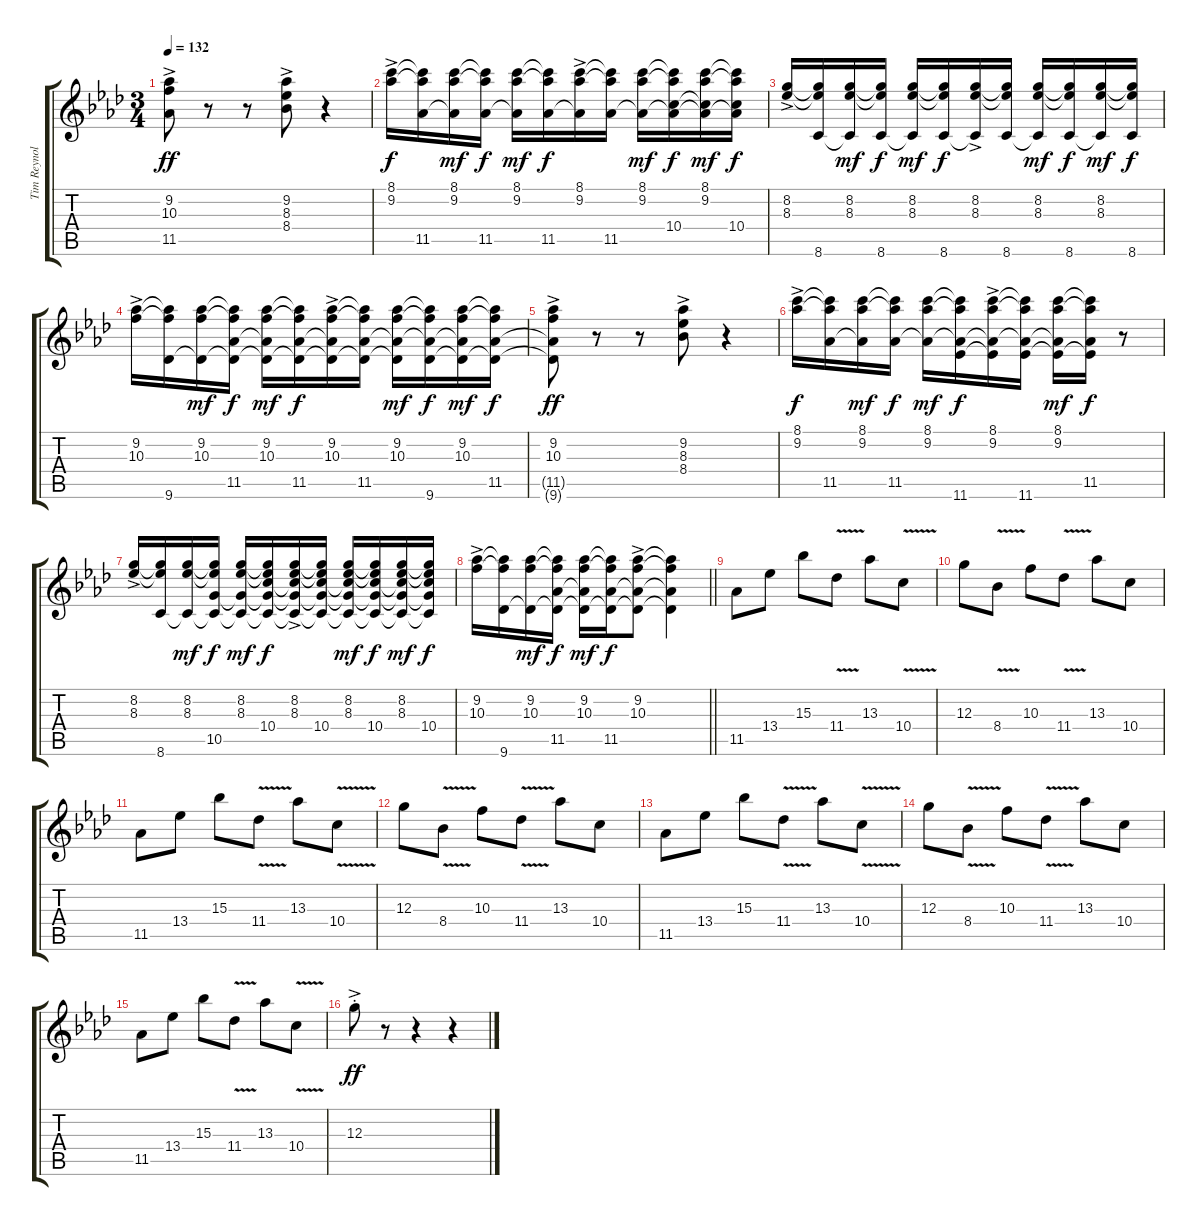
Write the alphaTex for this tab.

\track ("Tim Reynolds" "Tim Reynol") {instrument acousticguitarsteel}
\staff {score tabs}
\tuning (E4 B3 G3 D3 A2 E2) {hide}
\ts (3 4)
\tempo 132
\clef g2
\ks ab
(9.2{ac} 10.3{ac} 11.5{t}).8{dy ff} r.8 r.8 (9.2{ac} 8.3{ac} 8.4{ac}).8 r.4 |
(8.1{ac} 9.2{ac}).16{dy f} (8.1{t} 9.2{t} 11.5).16 (8.1 9.2 11.5{t}).16{dy mf} (8.1{t} 9.2{t} 11.5).16{dy f} (8.1 9.2 11.5{t}).16{dy mf} (8.1{t} 9.2{t} 11.5).16{dy f} (8.1{ac} 9.2{ac} 11.5{t}).16 (8.1{t} 9.2{t} 11.5).16 (8.1 9.2 11.5{t}).16{dy mf} (8.1{t} 9.2{t} 10.4 11.5{t}).16{dy f} (8.1 9.2 10.4{t} 11.5{t}).16{dy mf} (8.1{t} 9.2{t} 10.4 11.5{t}).16{dy f} |
(8.2{ac} 8.3{ac}).16 (8.2{t} 8.3{t} 8.6).16 (8.2 8.3 8.6{t}).16{dy mf} (8.2{t} 8.3{t} 8.6).16{dy f} (8.2 8.3 8.6{t}).16{dy mf} (8.2{t} 8.3{t} 8.6).16{dy f} (8.2{ac} 8.3{ac} 8.6{t}).16 (8.2{t} 8.3{t} 8.6).16 (8.2 8.3 8.6{t}).16{dy mf} (8.2{t} 8.3{t} 8.6).16{dy f} (8.2 8.3 8.6{t}).16{dy mf} (8.2{t} 8.3{t} 8.6).16{dy f} |
(9.2{ac} 10.3{ac}).16 (9.2{t} 10.3{t} 9.6).16 (9.2 10.3 9.6{t}).16{dy mf} (9.2{t} 10.3{t} 11.5 9.6{t}).16{dy f} (9.2 10.3 11.5{t} 9.6{t}).16{dy mf} (9.2{t} 10.3{t} 11.5 9.6{t}).16{dy f} (9.2{ac} 10.3{ac} 11.5{t} 9.6{t}).16 (9.2{t} 10.3{t} 11.5 9.6{t}).16 (9.2 10.3 11.5{t} 9.6{t}).16{dy mf} (9.2{t} 10.3{t} 11.5{t} 9.6).16{dy f} (9.2 10.3 11.5{t} 9.6{t}).16{dy mf} (9.2{t} 10.3{t} 11.5 9.6{t}).16{dy f} |
(9.2{ac} 10.3{ac} 11.5{t} 9.6{t}).8{dy ff} r.8 r.8 (9.2{ac} 8.3{ac} 8.4{ac}).8 r.4 |
(8.1{ac} 9.2{ac}).16{dy f} (8.1{t} 9.2{t} 11.5).16 (8.1 9.2 11.5{t}).16{dy mf} (8.1{t} 9.2{t} 11.5).16{dy f} (8.1 9.2 11.5{t}).16{dy mf} (8.1{t} 9.2{t} 11.5{t} 11.6).16{dy f} (8.1{ac} 9.2{ac} 11.5{t} 11.6{t}).16 (8.1{t} 9.2{t} 11.5{t} 11.6).16 (8.1 9.2 11.5{t} 11.6{t}).16{dy mf} (8.1{t} 9.2{t} 11.5 11.6{t}).16{dy f} r.8 |
(8.2{ac} 8.3{ac}).16 (8.2{t} 8.3{t} 8.6).16 (8.2 8.3 8.6{t}).16{dy mf} (8.2{t} 8.3{t} 10.5 8.6{t}).16{dy f} (8.2 8.3 10.5{t} 8.6{t}).16{dy mf} (8.2{t} 8.3{t} 10.4 10.5{t} 8.6{t}).16{dy f} (8.2{ac} 8.3{ac} 10.4{t} 10.5{t} 8.6{t}).16 (8.2{t} 8.3{t} 10.4 10.5{t} 8.6{t}).16 (8.2 8.3 10.4{t} 10.5{t} 8.6{t}).16{dy mf} (8.2{t} 8.3{t} 10.4 10.5{t} 8.6{t}).16{dy f} (8.2 8.3 10.4{t} 10.5{t} 8.6{t}).16{dy mf} (8.2{t} 8.3{t} 10.4 10.5{t} 8.6{t}).16{dy f} |
\barLineRight lightlight
(9.2{ac} 10.3{ac}).16 (9.2{t} 10.3{t} 9.6).16 (9.2 10.3 9.6{t}).16{dy mf} (9.2{t} 10.3{t} 11.5 9.6{t}).16{dy f} (9.2 10.3 11.5{t} 9.6{t}).16{dy mf} (9.2{t} 10.3{t} 11.5 9.6{t}).16{dy f} (9.2{ac} 10.3{ac} 11.5{t} 9.6{t}).8 (9.2{t} 10.3{t} 11.5{t} 9.6{t}).4 |
11.5.8 13.4.8 15.3.8 11.4{v}.8 13.3.8 10.4{v}.8 |
12.3.8 8.4{v}.8 10.3.8 11.4{v}.8 13.3.8 10.4.8 |
11.5.8 13.4.8 15.3.8 11.4{v}.8 13.3.8 10.4{v}.8 |
12.3.8 8.4{v}.8 10.3.8 11.4{v}.8 13.3.8 10.4.8 |
11.5.8 13.4.8 15.3.8 11.4{v}.8 13.3.8 10.4{v}.8 |
12.3.8 8.4{v}.8 10.3.8 11.4{v}.8 13.3.8 10.4.8 |
11.5.8 13.4.8 15.3.8 11.4{v}.8 13.3.8 10.4{v}.8 |
12.3{ac st}.8{dy ff} r.8 r.4 r.4
